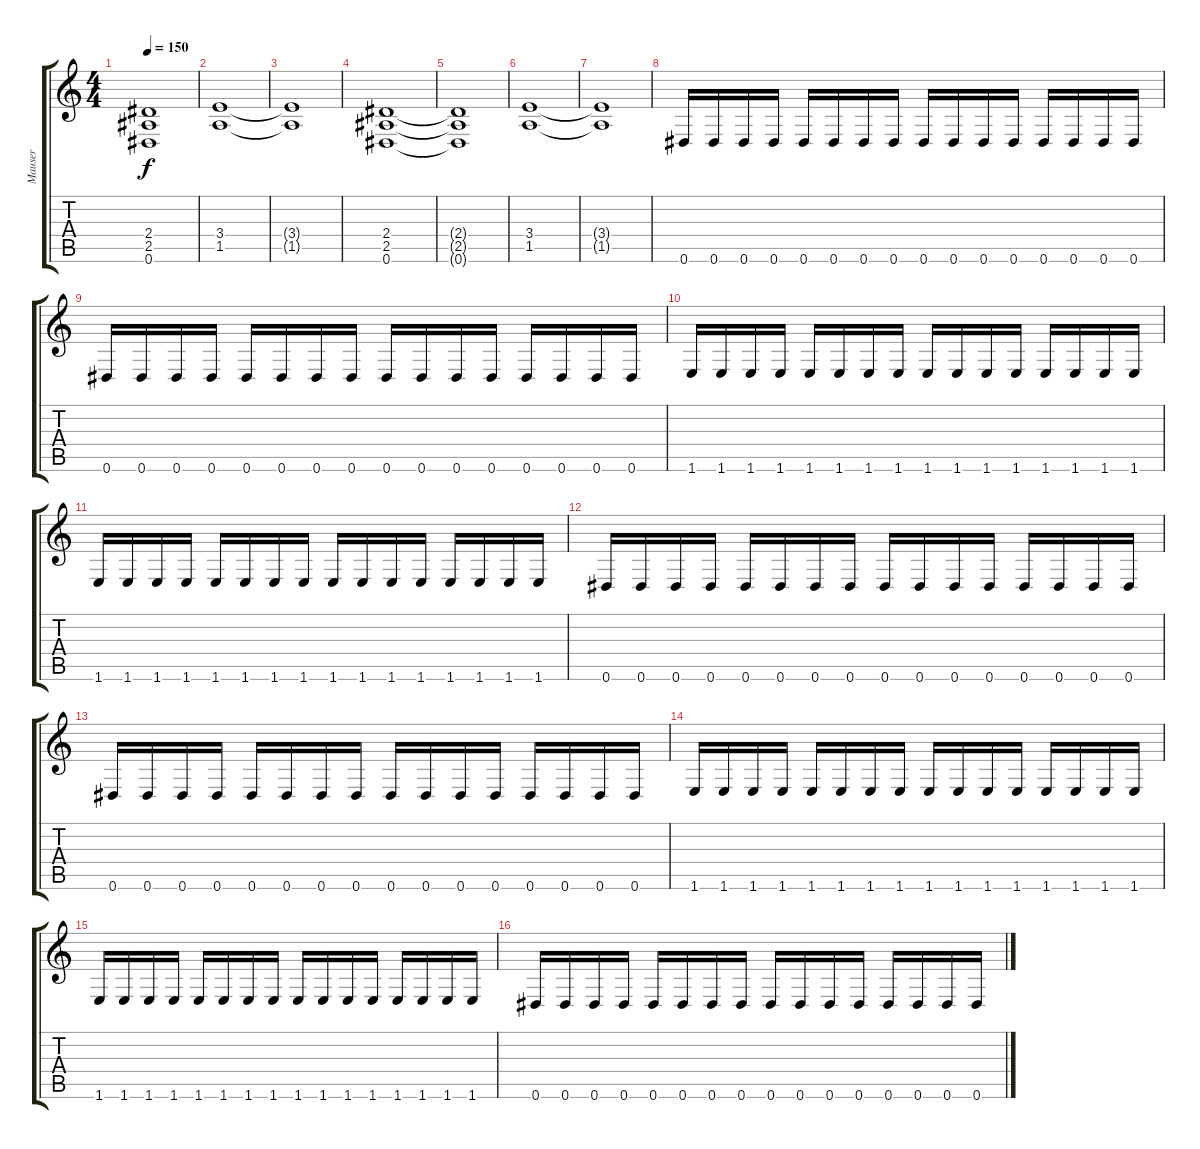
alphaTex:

\track ("Mauser" "Mauser") {instrument distortionguitar}
\staff {score tabs}
\tuning (Eb4 Bb3 Gb3 Db3 Ab2 Eb2) {hide}
\ts (4 4)
\tempo 150
\clef g2
\ks c
(2.4{t} 2.5{t} 0.6{t}).1{dy f} |
(3.4 1.5).1 |
(3.4{t} 1.5{t}).1 |
(2.4 2.5 0.6).1 |
(2.4{t} 2.5{t} 0.6{t}).1 |
(3.4 1.5).1 |
(3.4{t} 1.5{t}).1 |
0.6.16{volume 16} 0.6.16 0.6.16 0.6.16 0.6.16 0.6.16 0.6.16 0.6.16 0.6.16 0.6.16 0.6.16 0.6.16 0.6.16 0.6.16 0.6.16 0.6.16 |
0.6.16 0.6.16 0.6.16 0.6.16 0.6.16 0.6.16 0.6.16 0.6.16 0.6.16 0.6.16 0.6.16 0.6.16 0.6.16 0.6.16 0.6.16 0.6.16 |
1.6.16 1.6.16 1.6.16 1.6.16 1.6.16 1.6.16 1.6.16 1.6.16 1.6.16 1.6.16 1.6.16 1.6.16 1.6.16 1.6.16 1.6.16 1.6.16 |
1.6.16 1.6.16 1.6.16 1.6.16 1.6.16 1.6.16 1.6.16 1.6.16 1.6.16 1.6.16 1.6.16 1.6.16 1.6.16 1.6.16 1.6.16 1.6.16 |
0.6.16 0.6.16 0.6.16 0.6.16 0.6.16 0.6.16 0.6.16 0.6.16 0.6.16 0.6.16 0.6.16 0.6.16 0.6.16 0.6.16 0.6.16 0.6.16 |
0.6.16 0.6.16 0.6.16 0.6.16 0.6.16 0.6.16 0.6.16 0.6.16 0.6.16 0.6.16 0.6.16 0.6.16 0.6.16 0.6.16 0.6.16 0.6.16 |
1.6.16 1.6.16 1.6.16 1.6.16 1.6.16 1.6.16 1.6.16 1.6.16 1.6.16 1.6.16 1.6.16 1.6.16 1.6.16 1.6.16 1.6.16 1.6.16 |
1.6.16 1.6.16 1.6.16 1.6.16 1.6.16 1.6.16 1.6.16 1.6.16 1.6.16 1.6.16 1.6.16 1.6.16 1.6.16 1.6.16 1.6.16 1.6.16 |
0.6.16 0.6.16 0.6.16 0.6.16 0.6.16 0.6.16 0.6.16 0.6.16 0.6.16 0.6.16 0.6.16 0.6.16 0.6.16 0.6.16 0.6.16 0.6.16
